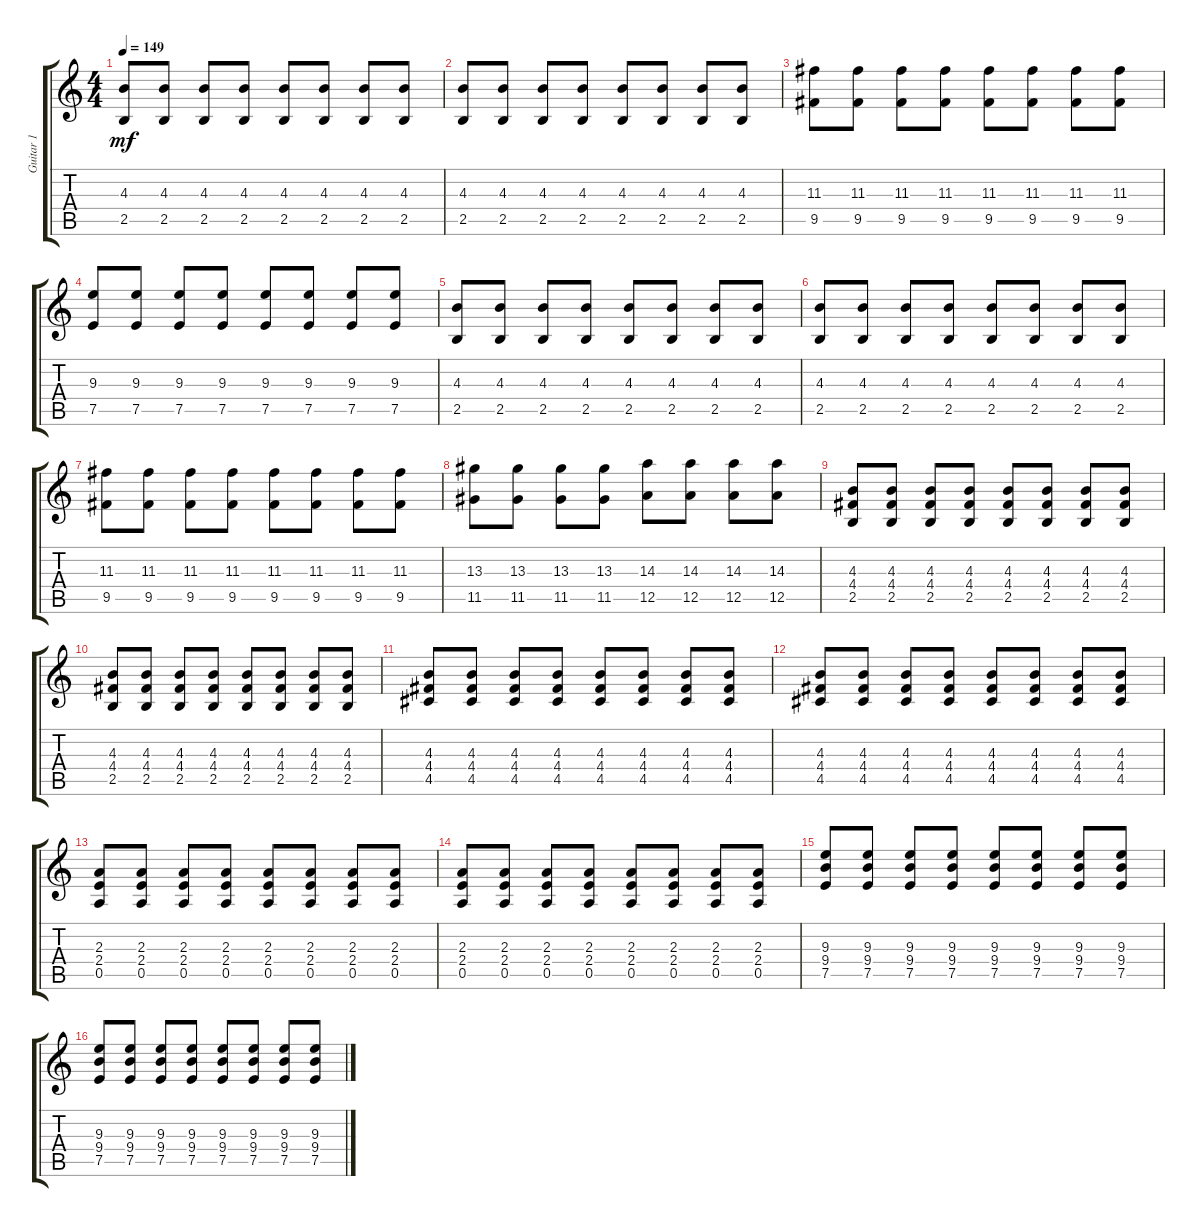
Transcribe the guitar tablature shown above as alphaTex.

\track ("Guitar 1" "Guitar 1") {instrument distortionguitar}
\staff {score tabs}
\tuning (E4 B3 G3 D3 A2 E2) {hide}
\ts (4 4)
\tempo 149
\clef g2
\ks c
(4.3 2.5).8{dy mf} (4.3 2.5).8 (4.3 2.5).8 (4.3 2.5).8 (4.3 2.5).8 (4.3 2.5).8 (4.3 2.5).8 (4.3 2.5).8 |
(4.3 2.5).8 (4.3 2.5).8 (4.3 2.5).8 (4.3 2.5).8 (4.3 2.5).8 (4.3 2.5).8 (4.3 2.5).8 (4.3 2.5).8 |
(11.3 9.5).8 (11.3 9.5).8 (11.3 9.5).8 (11.3 9.5).8 (11.3 9.5).8 (11.3 9.5).8 (11.3 9.5).8 (11.3 9.5).8 |
(9.3 7.5).8 (9.3 7.5).8 (9.3 7.5).8 (9.3 7.5).8 (9.3 7.5).8 (9.3 7.5).8 (9.3 7.5).8 (9.3 7.5).8 |
(4.3 2.5).8 (4.3 2.5).8 (4.3 2.5).8 (4.3 2.5).8 (4.3 2.5).8 (4.3 2.5).8 (4.3 2.5).8 (4.3 2.5).8 |
(4.3 2.5).8 (4.3 2.5).8 (4.3 2.5).8 (4.3 2.5).8 (4.3 2.5).8 (4.3 2.5).8 (4.3 2.5).8 (4.3 2.5).8 |
(11.3 9.5).8 (11.3 9.5).8 (11.3 9.5).8 (11.3 9.5).8 (11.3 9.5).8 (11.3 9.5).8 (11.3 9.5).8 (11.3 9.5).8 |
(13.3 11.5).8 (13.3 11.5).8 (13.3 11.5).8 (13.3 11.5).8 (14.3 12.5).8 (14.3 12.5).8 (14.3 12.5).8 (14.3 12.5).8 |
(4.3 4.4 2.5).8 (4.3 4.4 2.5).8 (4.3 4.4 2.5).8 (4.3 4.4 2.5).8 (4.3 4.4 2.5).8 (4.3 4.4 2.5).8 (4.3 4.4 2.5).8 (4.3 4.4 2.5).8 |
(4.3 4.4 2.5).8 (4.3 4.4 2.5).8 (4.3 4.4 2.5).8 (4.3 4.4 2.5).8 (4.3 4.4 2.5).8 (4.3 4.4 2.5).8 (4.3 4.4 2.5).8 (4.3 4.4 2.5).8 |
(4.3 4.4 4.5).8 (4.3 4.4 4.5).8 (4.3 4.4 4.5).8 (4.3 4.4 4.5).8 (4.3 4.4 4.5).8 (4.3 4.4 4.5).8 (4.3 4.4 4.5).8 (4.3 4.4 4.5).8 |
(4.3 4.4 4.5).8 (4.3 4.4 4.5).8 (4.3 4.4 4.5).8 (4.3 4.4 4.5).8 (4.3 4.4 4.5).8 (4.3 4.4 4.5).8 (4.3 4.4 4.5).8 (4.3 4.4 4.5).8 |
(2.3 2.4 0.5).8 (2.3 2.4 0.5).8 (2.3 2.4 0.5).8 (2.3 2.4 0.5).8 (2.3 2.4 0.5).8 (2.3 2.4 0.5).8 (2.3 2.4 0.5).8 (2.3 2.4 0.5).8 |
(2.3 2.4 0.5).8 (2.3 2.4 0.5).8 (2.3 2.4 0.5).8 (2.3 2.4 0.5).8 (2.3 2.4 0.5).8 (2.3 2.4 0.5).8 (2.3 2.4 0.5).8 (2.3 2.4 0.5).8 |
(9.3 9.4 7.5).8 (9.3 9.4 7.5).8 (9.3 9.4 7.5).8 (9.3 9.4 7.5).8 (9.3 9.4 7.5).8 (9.3 9.4 7.5).8 (9.3 9.4 7.5).8 (9.3 9.4 7.5).8 |
(9.3 9.4 7.5).8 (9.3 9.4 7.5).8 (9.3 9.4 7.5).8 (9.3 9.4 7.5).8 (9.3 9.4 7.5).8 (9.3 9.4 7.5).8 (9.3 9.4 7.5).8 (9.3 9.4 7.5).8
